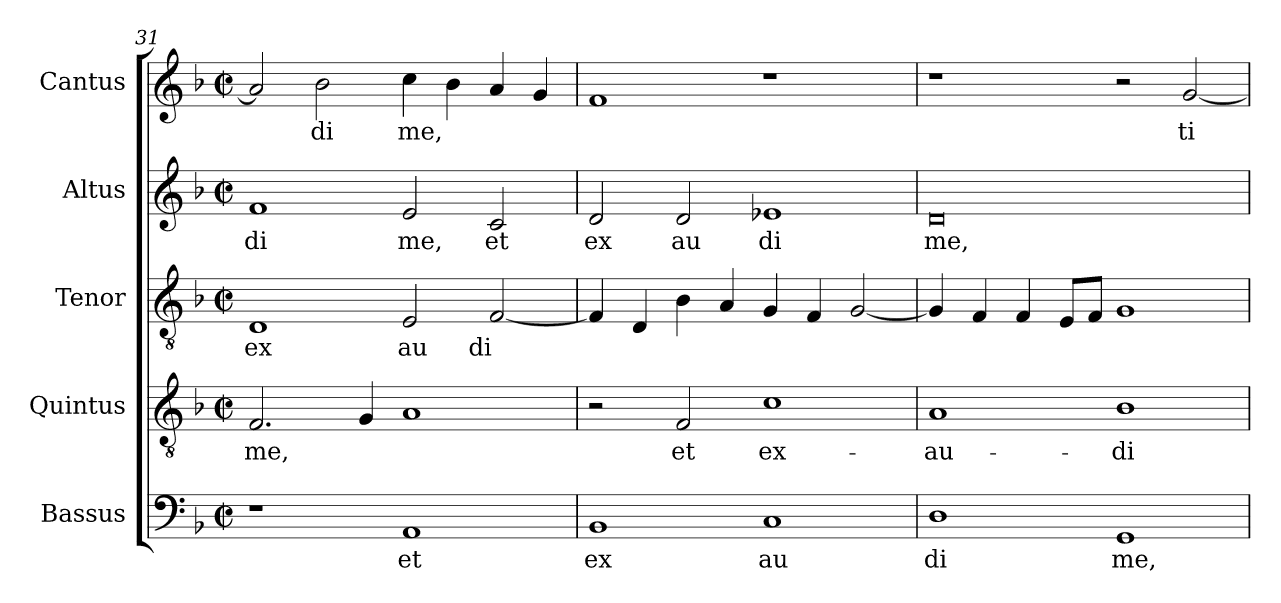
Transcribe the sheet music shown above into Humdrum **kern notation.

**kern	**text	**kern	**text	**kern	**text	**kern	**text	**kern	**text
*part5	*part5	*part4	*part4	*part3	*part3	*part2	*part2	*part1	*part1
*staff5	*staff5	*staff4	*staff4	*staff3	*staff3	*staff2	*staff2	*staff1	*staff1
*I"Bassus	*	*I"Quintus	*	*I"Tenor	*	*I"Altus	*	*I"Cantus	*
*clefF4	*	*clefGv2	*	*clefGv2	*	*clefG2	*	*clefG2	*
*k[b-]	*	*k[b-]	*	*k[b-]	*	*k[b-]	*	*k[b-]	*
*F:	*	*F:	*	*F:	*	*F:	*	*F:	*
*M2/2	*	*M2/2	*	*M2/2	*	*M2/2	*	*M2/2	*
*met(c|)	*	*met(c|)	*	*met(c|)	*	*met(c|)	*	*met(c|)	*
=31	=31	=31	=31	=31	=31	=31	=31	=31	=31
!	!	!	!LO:LY:b:cj	!	!LO:LY:b:cj	!	!LO:LY:b:cj	!	!LO:LY:b:cj
1r	.	2.F/	me,	1D	ex	1f	di	2a/]	--
!	!	!	!	!	!	!	!	!	!LO:LY:b:cj
.	.	.	.	.	.	.	.	2b-\	-di
!	!	!	!LO:LY:b:cj	!	!	!	!	!	!
.	.	4G/	.	.	.	.	.	.	.
!	!LO:LY:b:cj	!	!LO:LY:b:cj	!	!LO:LY:b:cj	!	!LO:LY:b:cj	!	!LO:LY:b:cj
1AA	et	1A	.	2E/	au	2e/	me,	4cc\	me,
!	!	!	!	!	!	!	!	!	!LO:LY:b:cj
.	.	.	.	.	.	.	.	4b-\	.
!	!	!	!	!	!LO:LY:b:cj	!	!LO:LY:b:cj	!	!LO:LY:b:cj
.	.	.	.	[<2F/	di	2c/	et	4a/	.
!	!	!	!	!	!	!	!	!	!LO:LY:b:cj
.	.	.	.	.	.	.	.	4g/	.
=32	=32	=32	=32	=32	=32	=32	=32	=32	=32
!	!LO:LY:b:cj	!	!	!	!LO:LY:b:cj	!	!LO:LY:b:cj	!	!LO:LY:b:cj
1BB-	ex	2r	.	4F/]	.	2d/	ex	1f	.
!	!	!	!	!	!LO:LY:b:cj	!	!	!	!
.	.	.	.	4D/	.	.	.	.	.
!	!	!	!LO:LY:b:cj	!	!LO:LY:b:cj	!	!LO:LY:b:cj	!	!
.	.	2F/	et	4B-\	.	2d/	au	.	.
!	!	!	!	!	!LO:LY:b:cj	!	!	!	!
.	.	.	.	4A/	.	.	.	.	.
!	!LO:LY:b:cj	!	!LO:LY:b:cj	!	!LO:LY:b:cj	!	!LO:LY:b:cj	!	!
1C	au	1c	ex-	4G/	.	1e-X	di	1r	.
!	!	!	!	!	!LO:LY:b:cj	!	!	!	!
.	.	.	.	4F/	.	.	.	.	.
!	!	!	!	!	!LO:LY:b:cj	!	!	!	!
.	.	.	.	[<2G/	.	.	.	.	.
!!LO:PB:g=z
=33	=33	=33	=33	=33	=33	=33	=33	=33	=33
!	!LO:LY:b:cj	!	!LO:LY:b:cj	!	!LO:LY:b:cj	!	!LO:LY:b:cj	!	!
1D	di	1A	-au-	4G/]	.	0d	me,	1r	.
!	!	!	!	!	!LO:LY:b:cj	!	!	!	!
.	.	.	.	4F/	.	.	.	.	.
!	!	!	!	!	!LO:LY:b:cj	!	!	!	!
.	.	.	.	4F/	.	.	.	.	.
!	!	!	!	!	!LO:LY:b:cj	!	!	!	!
.	.	.	.	8E/L	.	.	.	.	.
!	!	!	!	!	!LO:LY:b:cj	!	!	!	!
.	.	.	.	8F/J	.	.	.	.	.
!	!LO:LY:b:cj	!	!LO:LY:b:cj	!	!LO:LY:b:cj	!	!	!	!
1GG	me,	1B-	-di	1G	.	.	.	2r	.
!	!	!	!	!	!	!	!	!	!LO:LY:b:cj
.	.	.	.	.	.	.	.	[<2g/	ti-
=	=	=	=	=	=	=	=	=	=
*-	*-	*-	*-	*-	*-	*-	*-	*-	*-
